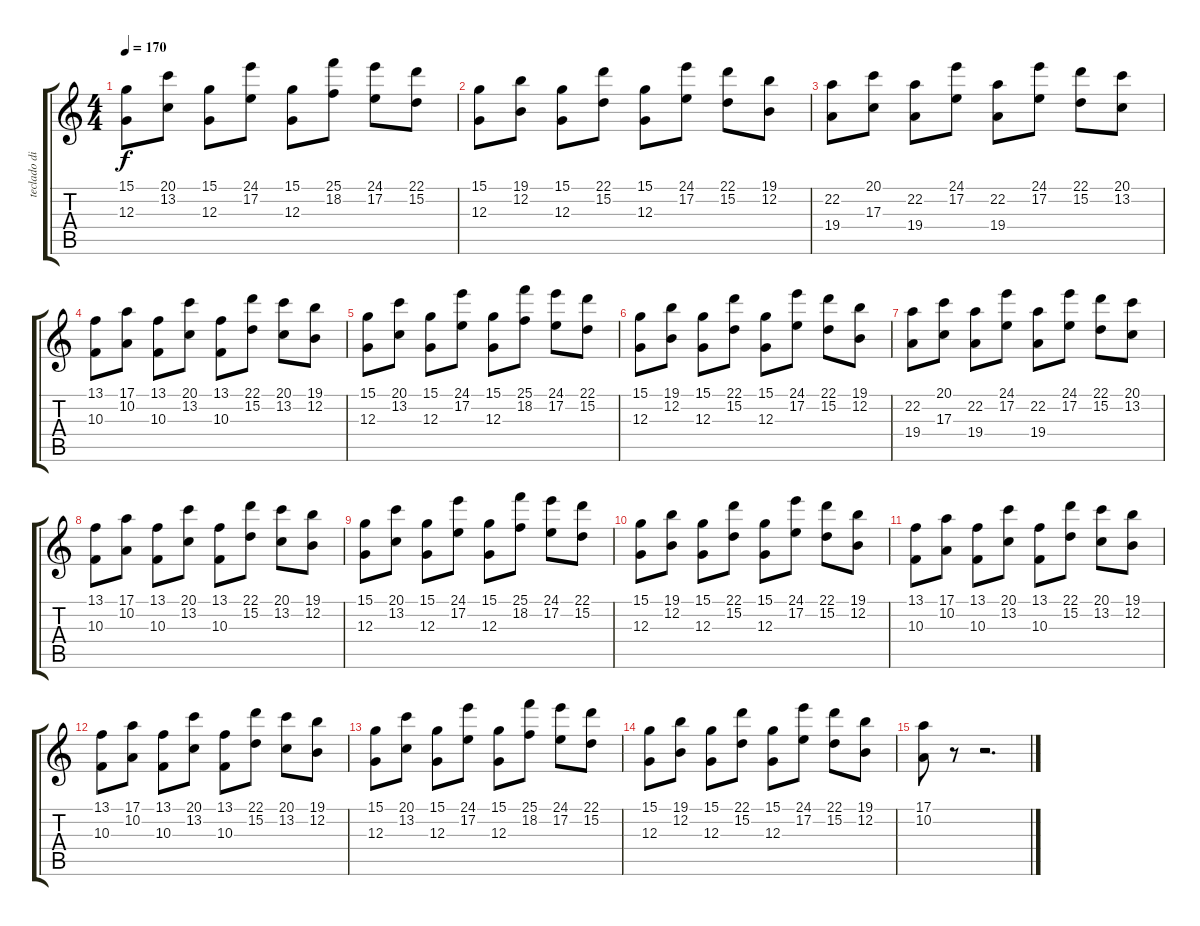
\track ("teclado dir" "teclado di") {instrument stringensemble1}
\staff {score tabs}
\tuning (E4 B3 G3 D3 A2 E2) {hide}
\ts (4 4)
\tempo 170
\clef g2
\ks c
(15.1 12.3).8{dy f} (20.1 13.2).8 (15.1 12.3).8 (24.1 17.2).8 (15.1 12.3).8 (25.1 18.2).8 (24.1 17.2).8 (22.1 15.2).8 |
(15.1 12.3).8 (19.1 12.2).8 (15.1 12.3).8 (22.1 15.2).8 (15.1 12.3).8 (24.1 17.2).8 (22.1 15.2).8 (19.1 12.2).8 |
(22.2 19.4).8 (20.1 17.3).8 (22.2 19.4).8 (24.1 17.2).8 (22.2 19.4).8 (24.1 17.2).8 (22.1 15.2).8 (20.1 13.2).8 |
(13.1 10.3).8 (17.1 10.2).8 (13.1 10.3).8 (20.1 13.2).8 (13.1 10.3).8 (22.1 15.2).8 (20.1 13.2).8 (19.1 12.2).8 |
(15.1 12.3).8 (20.1 13.2).8 (15.1 12.3).8 (24.1 17.2).8 (15.1 12.3).8 (25.1 18.2).8 (24.1 17.2).8 (22.1 15.2).8 |
(15.1 12.3).8 (19.1 12.2).8 (15.1 12.3).8 (22.1 15.2).8 (15.1 12.3).8 (24.1 17.2).8 (22.1 15.2).8 (19.1 12.2).8 |
(22.2 19.4).8 (20.1 17.3).8 (22.2 19.4).8 (24.1 17.2).8 (22.2 19.4).8 (24.1 17.2).8 (22.1 15.2).8 (20.1 13.2).8 |
(13.1 10.3).8 (17.1 10.2).8 (13.1 10.3).8 (20.1 13.2).8 (13.1 10.3).8 (22.1 15.2).8 (20.1 13.2).8 (19.1 12.2).8 |
(15.1 12.3).8 (20.1 13.2).8 (15.1 12.3).8 (24.1 17.2).8 (15.1 12.3).8 (25.1 18.2).8 (24.1 17.2).8 (22.1 15.2).8 |
(15.1 12.3).8 (19.1 12.2).8 (15.1 12.3).8 (22.1 15.2).8 (15.1 12.3).8 (24.1 17.2).8 (22.1 15.2).8 (19.1 12.2).8 |
(13.1 10.3).8 (17.1 10.2).8 (13.1 10.3).8 (20.1 13.2).8 (13.1 10.3).8 (22.1 15.2).8 (20.1 13.2).8 (19.1 12.2).8 |
(13.1 10.3).8 (17.1 10.2).8 (13.1 10.3).8 (20.1 13.2).8 (13.1 10.3).8 (22.1 15.2).8 (20.1 13.2).8 (19.1 12.2).8 |
(15.1 12.3).8 (20.1 13.2).8 (15.1 12.3).8 (24.1 17.2).8 (15.1 12.3).8 (25.1 18.2).8 (24.1 17.2).8 (22.1 15.2).8 |
(15.1 12.3).8 (19.1 12.2).8 (15.1 12.3).8 (22.1 15.2).8 (15.1 12.3).8 (24.1 17.2).8 (22.1 15.2).8 (19.1 12.2).8 |
(17.1 10.2).8 r.8 r.2{d}
